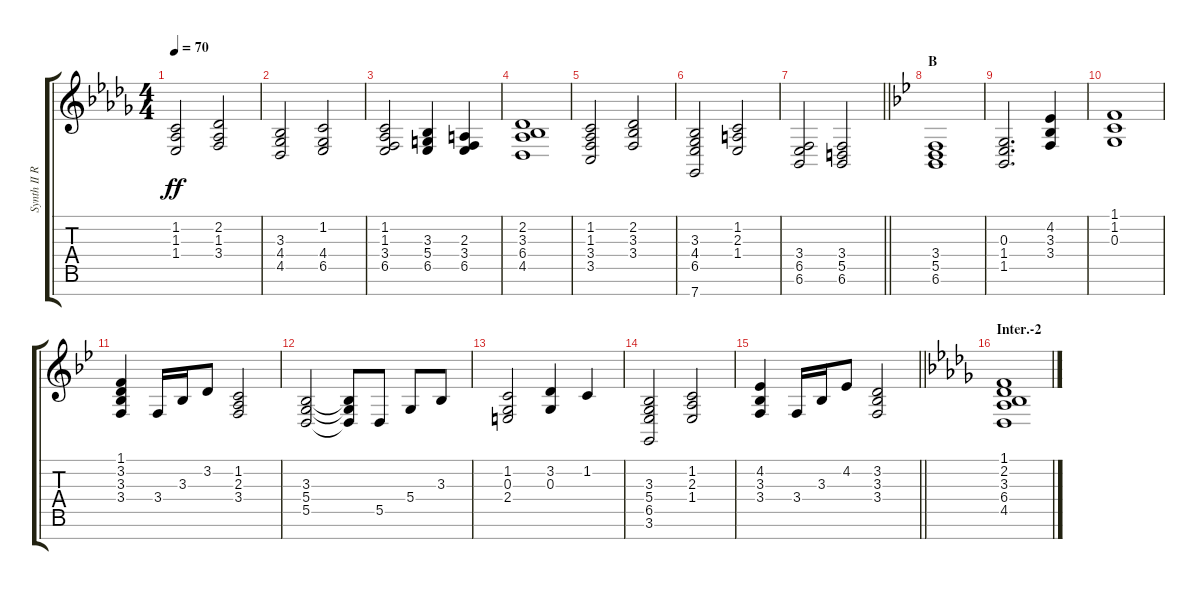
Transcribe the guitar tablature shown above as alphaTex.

\track ("Synth II Right (Kotobuki Tsumugi)" "Synth II R") {instrument electricpiano1}
\staff {score tabs}
\tuning (E4 B3 G3 D3 A2 E2 B1) {hide}
\ts (4 4)
\tempo 70
\clef g2
\ks db
(1.2 1.3 1.4).2{dy ff} (2.2 1.3 3.4).2 |
(3.3 4.4 4.5).2 (1.2 4.4 6.5).2 |
(1.2 1.3 3.4 6.5).2 (3.3 5.4 6.5).4 (2.3 3.4 6.5).4 |
(2.2 3.3 6.4 4.5).1 |
(1.2 1.3 3.4 3.5).2 (2.2 3.3 3.4).2 |
(3.3 4.4 6.5 7.7).2 (1.2 2.3 1.4).2 |
\barLineRight lightlight
(3.4 6.5 6.6).2 (3.4 5.5 6.6).2 |
\section ("" "B")
\ks bb
(3.4 5.5 6.6).1 |
(0.3 1.4 1.5).2{d} (4.2 3.3 3.4).4 |
(1.1 1.2 0.3).1 |
(1.1 3.2 3.3 3.4).4 3.4.16 3.3.16 3.2.8 (1.2 2.3 3.4).2 |
(3.3 5.4 5.5).2 (3.3{t} 5.4{t} 5.5{t}).8 5.5.8 5.4.8 3.3.8 |
(1.2 0.3 2.4).2 (3.2 0.3).4 1.2.4 |
(3.3 5.4 6.5 3.6).2 (1.2 2.3 1.4).2 |
\barLineRight lightlight
(4.2 3.3 3.4).4 3.4.16 3.3.16 4.2.8 (3.2 3.3 3.4).2 |
\section ("" "Inter.-2")
\ks db
(1.1 2.2 3.3 6.4 4.5).1
